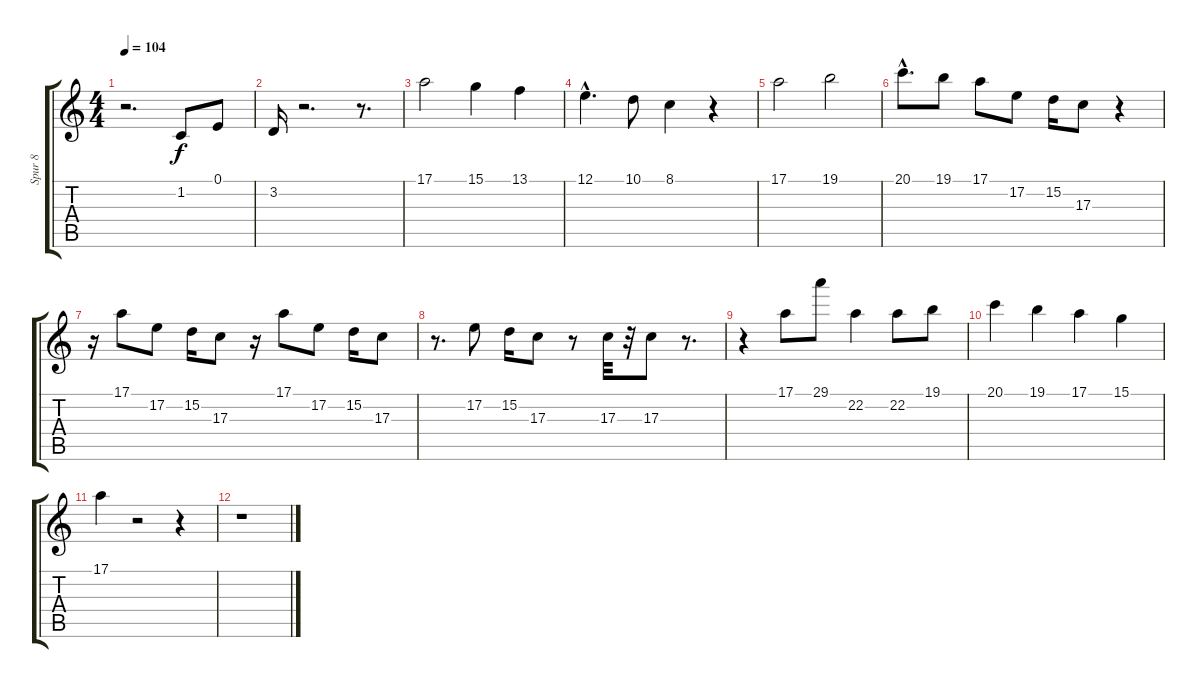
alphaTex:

\track ("Spur 8" "Spur 8") {instrument lead5charang}
\staff {score tabs}
\tuning (E4 B3 G3 D3 A2 E2) {hide}
\ts (4 4)
\tempo 104
\clef g2
\ks c
r.2{d dy f} 1.2.8 0.1.8 |
3.2.16 r.2{d} r.8{d} |
17.1.2 15.1.4 13.1.4 |
12.1{hac}.4{d} 10.1.8 8.1.4 r.4 |
17.1.2 19.1.2 |
20.1{hac}.8{d} 19.1.8 17.1.8 17.2.8 15.2.16 17.3.8 r.4 |
r.16 17.1.8 17.2.8 15.2.16 17.3.8 r.16 17.1.8 17.2.8 15.2.16 17.3.8 |
r.8{d} 17.2.8 15.2.16 17.3.8 r.8 17.3.32 r.32 17.3.8 r.8{d} |
r.4 17.1.8 29.1.8 22.2.4 22.2.8 19.1.8 |
20.1.4 19.1.4 17.1.4 15.1.4 |
17.1.4 r.2 r.4 |
r.1
